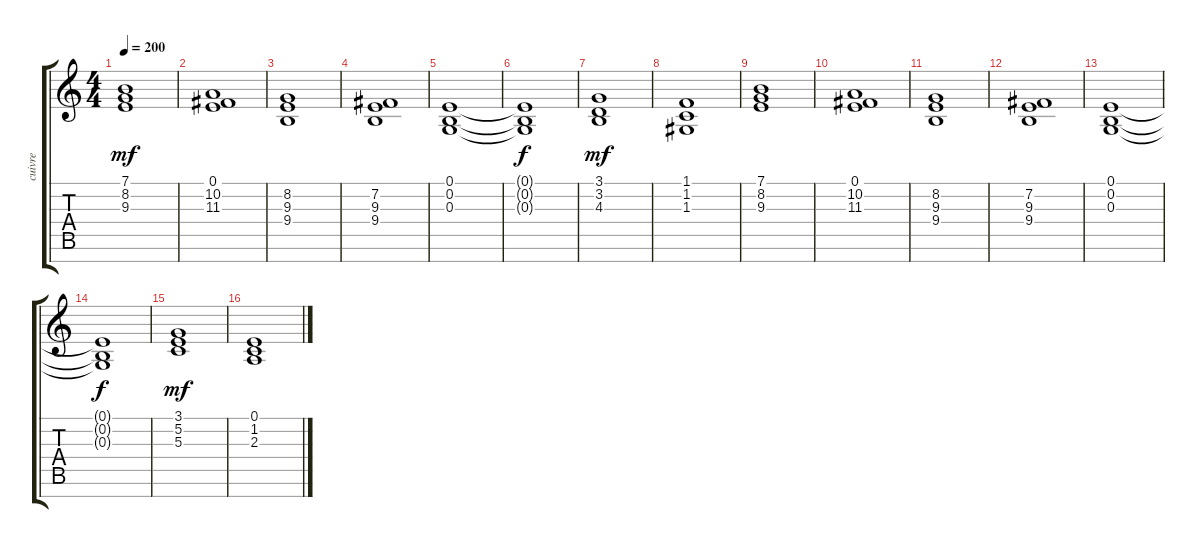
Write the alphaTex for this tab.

\track ("cuivre" "cuivre") {instrument brasssection}
\staff {score tabs}
\tuning (E4 B3 G3 D3 A2 E2 B1) {hide}
\ts (4 4)
\tempo 200
\clef g2
\ks c
(7.1 8.2 9.3).1{dy mf volume 16 instrument frenchhorn} |
(0.1 10.2 11.3).1 |
(8.2 9.3 9.4).1 |
(7.2 9.3 9.4).1 |
(0.1 0.2 0.3).1 |
(0.1{t} 0.2{t} 0.3{t}).1{dy f} |
(3.1 3.2 4.3).1{dy mf} |
(1.1 1.2 1.3).1 |
(7.1 8.2 9.3).1{volume 16 instrument frenchhorn} |
(0.1 10.2 11.3).1 |
(8.2 9.3 9.4).1 |
(7.2 9.3 9.4).1 |
(0.1 0.2 0.3).1 |
(0.1{t} 0.2{t} 0.3{t}).1{dy f} |
(3.1 5.2 5.3).1{dy mf} |
(0.1 1.2 2.3).1
